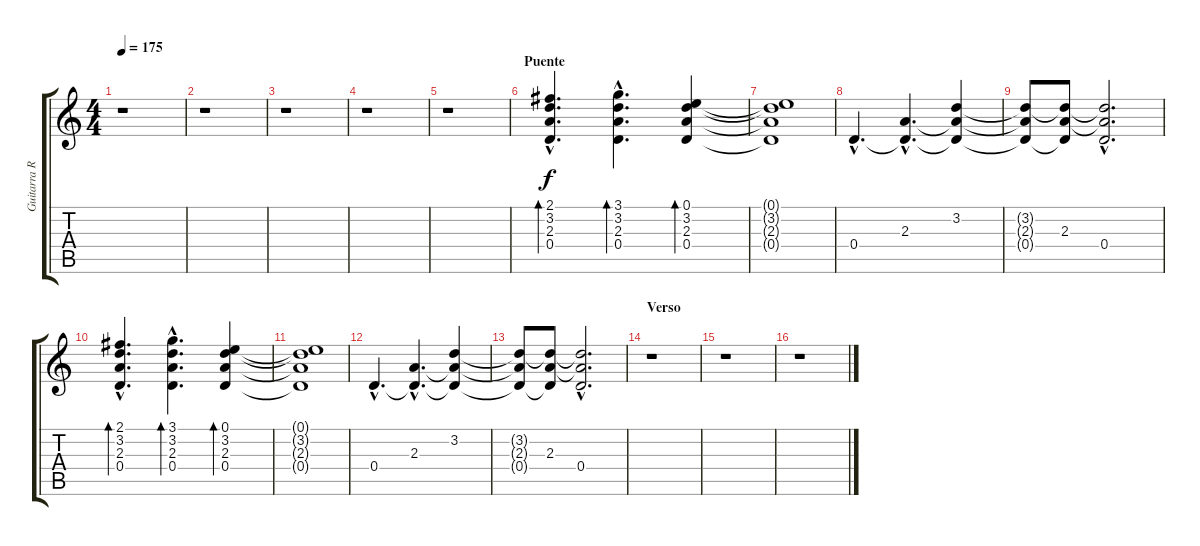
\track ("Guitarra Ritmica" "Guitarra R") {instrument distortionguitar}
\staff {score tabs}
\tuning (E4 B3 G3 D3 A2 E2) {hide}
\ts (4 4)
\tempo 175
\clef g2
\ks c
r.1{dy f} |
r.1 |
r.1 |
r.1 |
r.1 |
\section ("" "Puente")
(2.1{hac} 3.2{hac} 2.3{hac} 0.4{hac}).4{d bd 240 instrument electricguitarclean} (3.1{hac} 3.2{hac} 2.3{hac} 0.4{hac}).4{d bd 240} (0.1 3.2 2.3 0.4).4{bd 240} |
(0.1{t} 3.2{t} 2.3{t} 0.4{t}).1 |
0.4{hac}.4{d} (2.3{hac} 0.4{hac t}).4{d} (3.2 2.3{t} 0.4{t}).4 |
(3.2{t} 2.3{t} 0.4{t}).8 (3.2{t} 2.3 0.4{t}).8 (3.2{hac t} 2.3{hac t} 0.4{hac}).2{d} |
(2.1{hac} 3.2{hac} 2.3{hac} 0.4{hac}).4{d bd 240 instrument electricguitarclean} (3.1{hac} 3.2{hac} 2.3{hac} 0.4{hac}).4{d bd 240} (0.1 3.2 2.3 0.4).4{bd 240} |
(0.1{t} 3.2{t} 2.3{t} 0.4{t}).1 |
0.4{hac}.4{d} (2.3{hac} 0.4{hac t}).4{d} (3.2 2.3{t} 0.4{t}).4 |
(3.2{t} 2.3{t} 0.4{t}).8 (3.2{t} 2.3 0.4{t}).8 (3.2{hac t} 2.3{hac t} 0.4{hac}).2{d} |
\section ("" "Verso")
r.1 |
r.1 |
r.1
